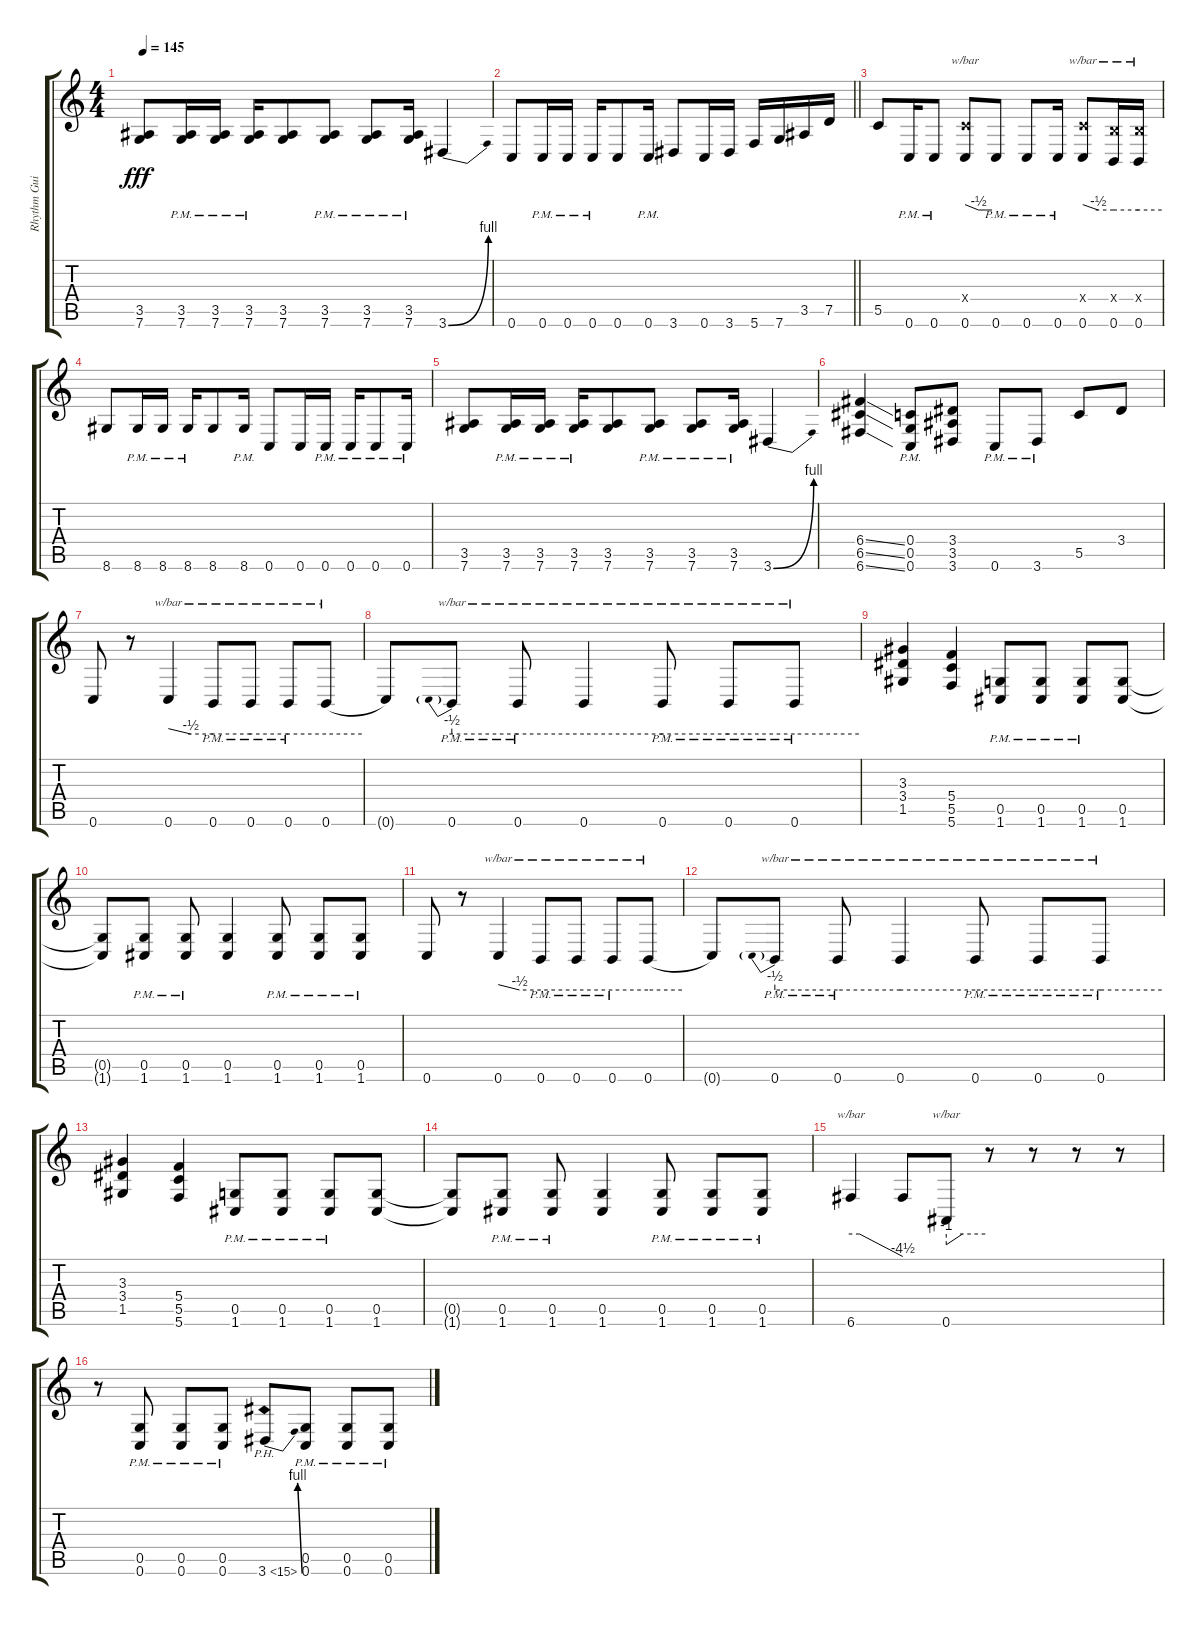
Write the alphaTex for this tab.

\track ("Rhythm Guitar" "Rhythm Gui") {instrument overdrivenguitar}
\staff {score tabs}
\tuning (D4 A3 F3 C3 G2 C2) {hide}
\ts (4 4)
\tempo 145
\clef g2
\ks c
(3.5 7.6).8{dy fff} (3.5{pm} 7.6{pm}).16 (3.5{pm} 7.6{pm}).16 (3.5{pm} 7.6{pm}).16 (3.5 7.6).8 (3.5{pm} 7.6{pm}).8 (3.5{pm} 7.6{pm}).8 (3.5{pm} 7.6{pm}).16 3.6{be (bend 0 0 60 4)}.4 |
\barLineRight lightlight
0.6.8 0.6{pm}.16 0.6{pm}.16 0.6{pm}.16 0.6.8 0.6{pm}.16 3.6.8 0.6.16 3.6.16 5.6.16 7.6.16 3.5.16 7.5.16 |
5.5.8 0.6{pm}.16 0.6{pm}.8 (0.4{x} 0.6).8{tbe (custom default 0 0 30 -2 45 -2 60 -2)} 0.6{pm}.8 0.6{pm}.8 0.6{pm}.16 (0.4{x} 0.6).8{tbe (custom default 0 0 30 -2 60 -2)} (0.4{x} 0.6).16{tbe (hold default 0 -2 60 -2)} (0.4{x} 0.6).16{tbe (hold default 0 -2 60 -2)} |
8.6.8 8.6{pm}.16 8.6{pm}.16 8.6{pm}.16 8.6.8 8.6{pm}.16 0.6.8 0.6.16 0.6{pm}.16 0.6{pm}.16 0.6{pm}.8 0.6{pm}.16 |
(3.5 7.6).8 (3.5{pm} 7.6{pm}).16 (3.5{pm} 7.6{pm}).16 (3.5{pm} 7.6{pm}).16 (3.5 7.6).8 (3.5{pm} 7.6{pm}).8 (3.5{pm} 7.6{pm}).8 (3.5{pm} 7.6{pm}).16 3.6{be (bend 0 0 60 4)}.4 |
(6.4{ss} 6.5{ss} 6.6{ss}).4 (0.4{pm} 0.5{pm} 0.6{pm}).8 (3.4 3.5 3.6).8 0.6{pm}.8 3.6{pm}.8 5.5.8 3.4.8 |
0.6.8 r.8 0.6.4{tbe (custom default 0 0 30 -2 60 -2)} 0.6{pm}.8{tbe (hold default 0 -2 60 -2)} 0.6{pm}.8{tbe (hold default 0 -2 60 -2)} 0.6{pm}.8{tbe (hold default 0 -2 60 -2)} 0.6.8{tbe (hold default 0 -2 60 -2)} |
0.6{t}.8 0.6{pm}.8{tbe (predive default 0 -2 60 -2)} 0.6{pm}.8{tbe (hold default 0 -2 60 -2)} 0.6.4{tbe (hold default 0 -2 60 -2)} 0.6{pm}.8{tbe (hold default 0 -2 60 -2)} 0.6{pm}.8{tbe (hold default 0 -2 60 -2)} 0.6{pm}.8{tbe (hold default 0 -2 60 -2)} |
(3.3 3.4 1.5).4 (5.4 5.5 5.6).4 (0.5{pm} 1.6{pm}).8 (0.5{pm} 1.6{pm}).8 (0.5{pm} 1.6{pm}).8 (0.5 1.6).8 |
(0.5{t} 1.6{t}).8 (0.5{pm} 1.6{pm}).8 (0.5{pm} 1.6{pm}).8 (0.5 1.6).4 (0.5{pm} 1.6{pm}).8 (0.5{pm} 1.6{pm}).8 (0.5{pm} 1.6{pm}).8 |
0.6.8 r.8 0.6.4{tbe (custom default 0 0 30 -2 60 -2)} 0.6{pm}.8{tbe (hold default 0 -2 60 -2)} 0.6{pm}.8{tbe (hold default 0 -2 60 -2)} 0.6{pm}.8{tbe (hold default 0 -2 60 -2)} 0.6.8{tbe (hold default 0 -2 60 -2)} |
0.6{t}.8 0.6{pm}.8{tbe (predive default 0 -2 60 -2)} 0.6{pm}.8{tbe (hold default 0 -2 60 -2)} 0.6.4{tbe (hold default 0 -2 60 -2)} 0.6{pm}.8{tbe (hold default 0 -2 60 -2)} 0.6{pm}.8{tbe (hold default 0 -2 60 -2)} 0.6{pm}.8{tbe (hold default 0 -2 60 -2)} |
(3.3 3.4 1.5).4 (5.4 5.5 5.6).4 (0.5{pm} 1.6{pm}).8 (0.5{pm} 1.6{pm}).8 (0.5{pm} 1.6{pm}).8 (0.5 1.6).8 |
(0.5{t} 1.6{t}).8 (0.5{pm} 1.6{pm}).8 (0.5{pm} 1.6{pm}).8 (0.5 1.6).4 (0.5{pm} 1.6{pm}).8 (0.5{pm} 1.6{pm}).8 (0.5{pm} 1.6{pm}).8 |
6.6.4{tbe (custom default 0 0 10 0 60 -18)} 6.6{t}.8 0.6.8{tbe (custom default 0 -4 25 0 60 0)} r.8 r.8 r.8 r.8 |
r.8 (0.5{pm} 0.6{pm}).8 (0.5{pm} 0.6{pm}).8 (0.5{pm} 0.6{pm}).8 3.6{be (bend 0 0 60 4) ph 12}.8 (0.5{pm} 0.6{pm}).8 (0.5{pm} 0.6{pm}).8 (0.5{pm} 0.6{pm}).8
